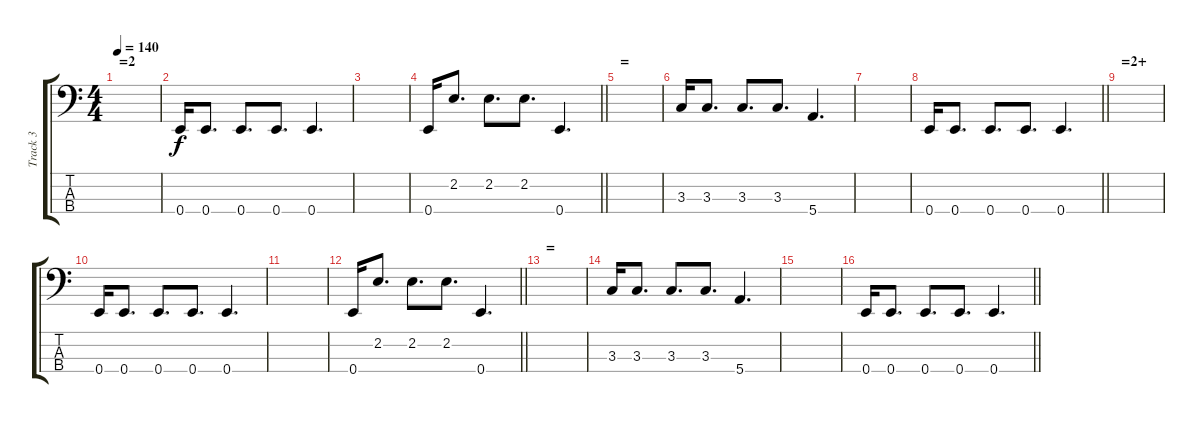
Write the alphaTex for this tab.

\track ("Track 3" "Track 3") {instrument electricbasspick}
\staff {score tabs}
\tuning (G2 D2 A1 E1) {hide}
\ts (4 4)
\section ("" "=2")
\tempo 140
\clef f4
\ks c
|
0.4.16 0.4.8{d} 0.4.8{d} 0.4.8{d} 0.4.4{d} |
|
\barLineRight lightlight
0.4.16 2.2.8{d} 2.2.8{d} 2.2.8{d} 0.4.4{d} |
\section ("" "=")
|
3.3.16 3.3.8{d} 3.3.8{d} 3.3.8{d} 5.4.4{d} |
|
\barLineRight lightlight
0.4.16 0.4.8{d} 0.4.8{d} 0.4.8{d} 0.4.4{d} |
\section ("" "=2+")
|
0.4.16 0.4.8{d} 0.4.8{d} 0.4.8{d} 0.4.4{d} |
|
\barLineRight lightlight
0.4.16 2.2.8{d} 2.2.8{d} 2.2.8{d} 0.4.4{d} |
\section ("" "=")
|
3.3.16 3.3.8{d} 3.3.8{d} 3.3.8{d} 5.4.4{d} |
|
\barLineRight lightlight
0.4.16 0.4.8{d} 0.4.8{d} 0.4.8{d} 0.4.4{d}
